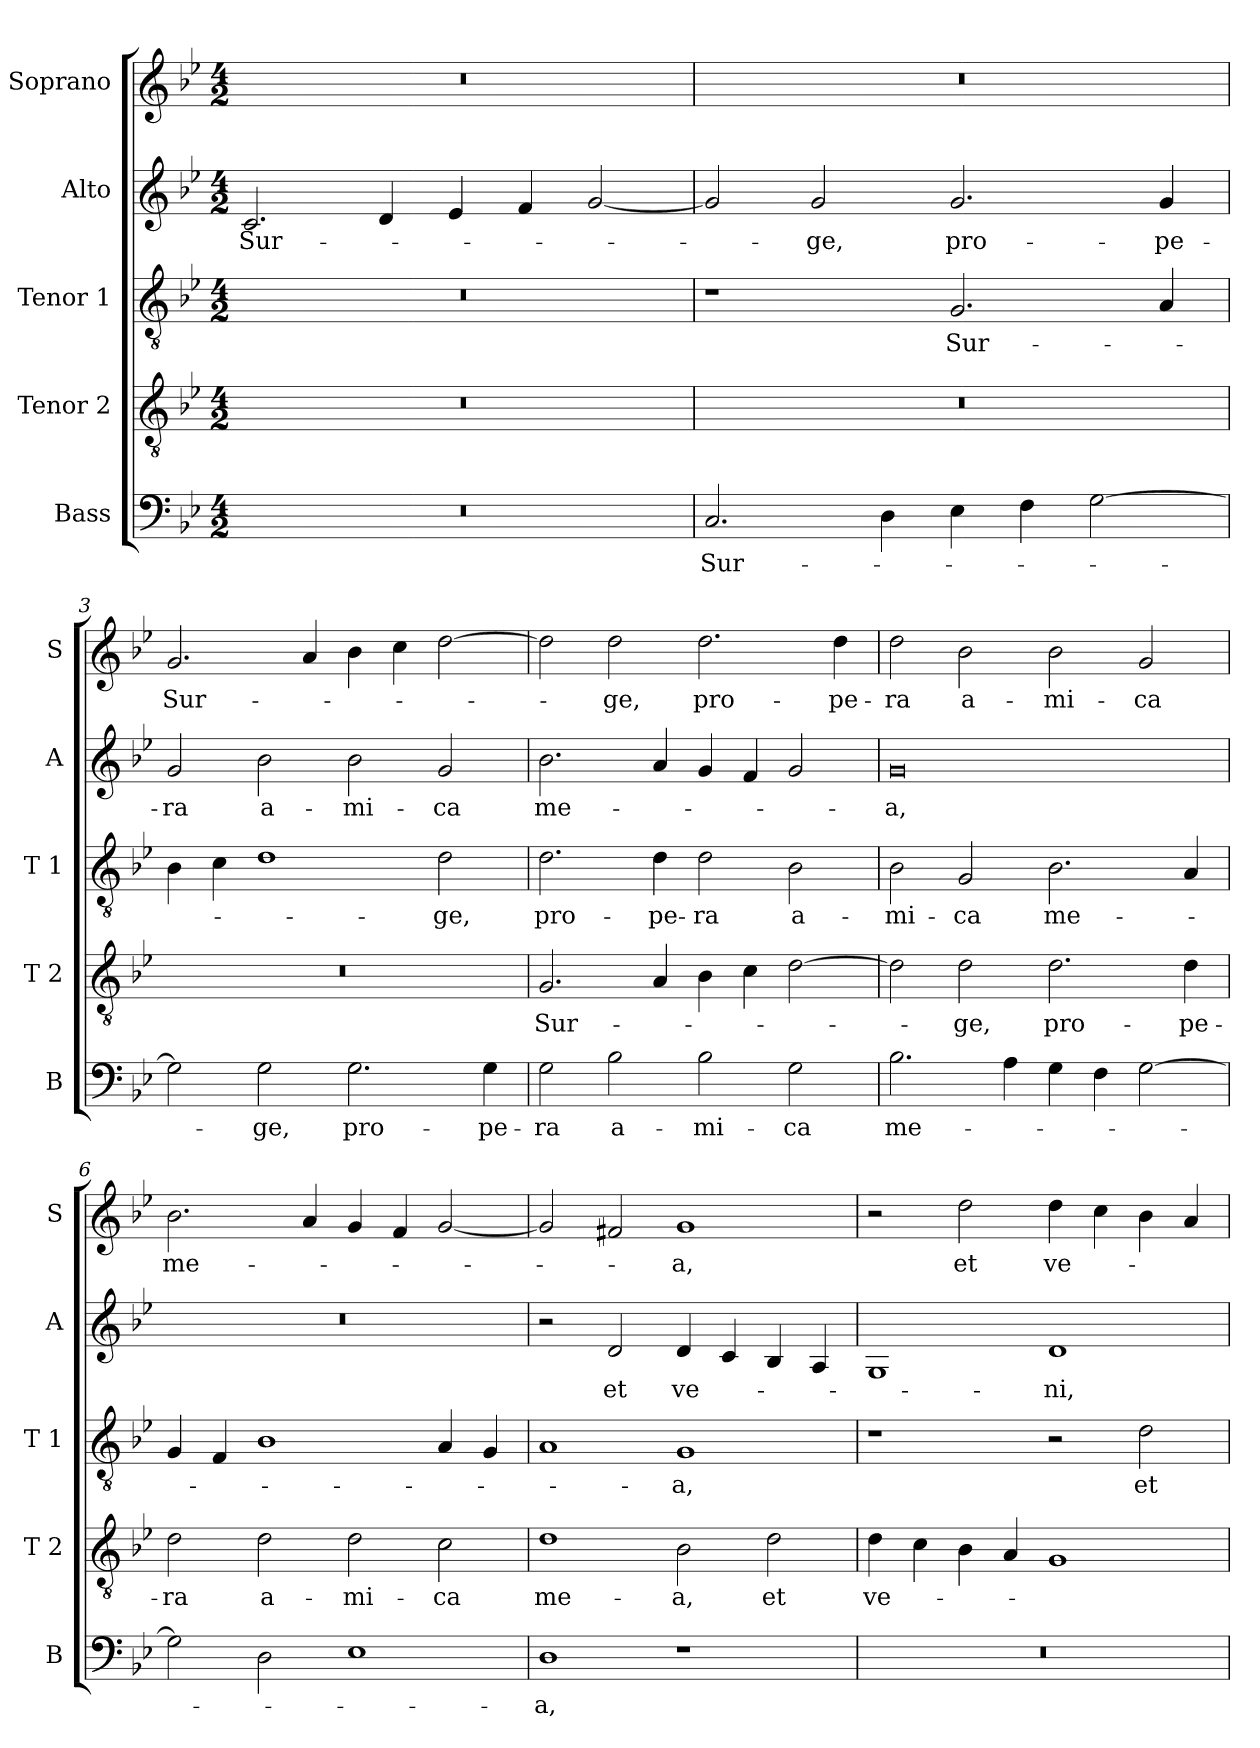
**kern	**text	**kern	**text	**kern	**text	**kern	**text	**kern	**text
*part5	*part5	*part4	*part4	*part3	*part3	*part2	*part2	*part1	*part1
*staff5	*staff5	*staff4	*staff4	*staff3	*staff3	*staff2	*staff2	*staff1	*staff1
*I"Bass	*	*I"Tenor 2	*	*I"Tenor 1	*	*I"Alto	*	*I"Soprano	*
*I'B	*	*I'T 2	*	*I'T 1	*	*I'A	*	*I'S	*
*clefF4	*	*clefGv2	*	*clefGv2	*	*clefG2	*	*clefG2	*
*k[b-e-]	*	*k[b-e-]	*	*k[b-e-]	*	*k[b-e-]	*	*k[b-e-]	*
*B-:	*	*B-:	*	*B-:	*	*B-:	*	*B-:	*
*M4/2	*	*M4/2	*	*M4/2	*	*M4/2	*	*M4/2	*
=1	=1	=1	=1	=1	=1	=1	=1	=1	=1
!	!	!	!	!	!	!	!LO:LY:b	!	!
0r	.	0r	.	0r	.	2.c/	Sur-	0r	.
.	.	.	.	.	.	4d/	.	.	.
.	.	.	.	.	.	4e-/	.	.	.
.	.	.	.	.	.	4f/	.	.	.
.	.	.	.	.	.	[2g/	.	.	.
=2	=2	=2	=2	=2	=2	=2	=2	=2	=2
!	!LO:LY:b	!	!	!	!	!	!	!	!
2.C/	Sur-	0r	.	1r	.	2g/]	.	0r	.
!	!	!	!	!	!	!	!LO:LY:b	!	!
.	.	.	.	.	.	2g/	-ge,	.	.
4D\	.	.	.	.	.	.	.	.	.
!	!	!	!	!	!LO:LY:b	!	!LO:LY:b	!	!
4E-\	.	.	.	2.G/	Sur-	2.g/	pro-	.	.
4F\	.	.	.	.	.	.	.	.	.
[2G\	.	.	.	.	.	.	.	.	.
!	!	!	!	!	!	!	!LO:LY:b	!	!
.	.	.	.	4A/	.	4g/	-pe-	.	.
=3	=3	=3	=3	=3	=3	=3	=3	=3	=3
!	!	!	!	!	!	!	!LO:LY:b	!	!LO:LY:b
2G\]	.	0r	.	4B-\	.	2g/	-ra	2.g/	Sur-
.	.	.	.	4c\	.	.	.	.	.
!	!LO:LY:b	!	!	!	!	!	!LO:LY:b	!	!
2G\	-ge,	.	.	1d	.	2b-\	a-	.	.
.	.	.	.	.	.	.	.	4a/	.
!	!LO:LY:b	!	!	!	!	!	!LO:LY:b	!	!
2.G\	pro-	.	.	.	.	2b-\	-mi-	4b-\	.
.	.	.	.	.	.	.	.	4cc\	.
!	!	!	!	!	!LO:LY:b	!	!LO:LY:b	!	!
.	.	.	.	2d\	-ge,	2g/	-ca	[2dd\	.
!	!LO:LY:b	!	!	!	!	!	!	!	!
4G\	-pe-	.	.	.	.	.	.	.	.
=4	=4	=4	=4	=4	=4	=4	=4	=4	=4
!	!LO:LY:b	!	!LO:LY:b	!	!LO:LY:b	!	!LO:LY:b	!	!
2G\	-ra	2.G/	Sur-	2.d\	pro-	2.b-\	me-	2dd\]	.
!	!LO:LY:b	!	!	!	!	!	!	!	!LO:LY:b
2B-\	a-	.	.	.	.	.	.	2dd\	-ge,
!	!	!	!	!	!LO:LY:b	!	!	!	!
.	.	4A/	.	4d\	-pe-	4a/	.	.	.
!	!LO:LY:b	!	!	!	!LO:LY:b	!	!	!	!LO:LY:b
2B-\	-mi-	4B-\	.	2d\	-ra	4g/	.	2.dd\	pro-
.	.	4c\	.	.	.	4f/	.	.	.
!	!LO:LY:b	!	!	!	!LO:LY:b	!	!	!	!
2G\	-ca	[2d\	.	2B-\	a-	2g/	.	.	.
!	!	!	!	!	!	!	!	!	!LO:LY:b
.	.	.	.	.	.	.	.	4dd\	-pe-
=5	=5	=5	=5	=5	=5	=5	=5	=5	=5
!	!LO:LY:b	!	!	!	!LO:LY:b	!	!LO:LY:b	!	!LO:LY:b
2.B-\	me-	2d\]	.	2B-\	-mi-	0g	-a,	2dd\	-ra
!	!	!	!LO:LY:b	!	!LO:LY:b	!	!	!	!LO:LY:b
.	.	2d\	-ge,	2G/	-ca	.	.	2b-\	a-
4A\	.	.	.	.	.	.	.	.	.
!	!	!	!LO:LY:b	!	!LO:LY:b	!	!	!	!LO:LY:b
4G\	.	2.d\	pro-	2.B-\	me-	.	.	2b-\	-mi-
4F\	.	.	.	.	.	.	.	.	.
!	!	!	!	!	!	!	!	!	!LO:LY:b
[2G\	.	.	.	.	.	.	.	2g/	-ca
!	!	!	!LO:LY:b	!	!	!	!	!	!
.	.	4d\	-pe-	4A/	.	.	.	.	.
=6	=6	=6	=6	=6	=6	=6	=6	=6	=6
!	!	!	!LO:LY:b	!	!	!	!	!	!LO:LY:b
2G\]	.	2d\	-ra	4G/	.	0r	.	2.b-\	me-
.	.	.	.	4F/	.	.	.	.	.
!	!	!	!LO:LY:b	!	!	!	!	!	!
2D\	.	2d\	a-	1B-	.	.	.	.	.
.	.	.	.	.	.	.	.	4a/	.
!	!	!	!LO:LY:b	!	!	!	!	!	!
1E-	.	2d\	-mi-	.	.	.	.	4g/	.
.	.	.	.	.	.	.	.	4f/	.
!	!	!	!LO:LY:b	!	!	!	!	!	!
.	.	2c\	-ca	4A/	.	.	.	[2g/	.
.	.	.	.	4G/	.	.	.	.	.
!!LO:LB:g=z
=7	=7	=7	=7	=7	=7	=7	=7	=7	=7
!	!LO:LY:b	!	!LO:LY:b	!	!	!	!	!	!
1D	-a,	1d	me-	1A	.	2r	.	2g/]	.
!	!	!	!	!	!	!	!LO:LY:b	!	!
.	.	.	.	.	.	2d/	et	2f#X/	.
!	!	!	!LO:LY:b	!	!LO:LY:b	!	!LO:LY:b	!	!LO:LY:b
1r	.	2B->\	-a,	1G	-a,	4d/	ve-	1g	-a,
.	.	.	.	.	.	4c/	.	.	.
!	!	!	!LO:LY:b	!	!	!	!	!	!
.	.	2d\	et	.	.	4B-/	.	.	.
.	.	.	.	.	.	4A/	.	.	.
=8	=8	=8	=8	=8	=8	=8	=8	=8	=8
!	!	!	!LO:LY:b	!	!	!	!	!	!
0r	.	4d\	ve-	1r	.	1G	.	2r	.
.	.	4c\	.	.	.	.	.	.	.
!	!	!	!	!	!	!	!	!	!LO:LY:b
.	.	4B-\	.	.	.	.	.	2dd\	et
.	.	4A/	.	.	.	.	.	.	.
!	!	!	!	!	!	!	!LO:LY:b	!	!LO:LY:b
.	.	1G	.	2r	.	1d	-ni,	4dd\	ve-
.	.	.	.	.	.	.	.	4cc\	.
!	!	!	!	!	!LO:LY:b	!	!	!	!
.	.	.	.	2d\	et	.	.	4b-\	.
.	.	.	.	.	.	.	.	4a/	.
=	=	=	=	=	=	=	=	=	=
*-	*-	*-	*-	*-	*-	*-	*-	*-	*-
